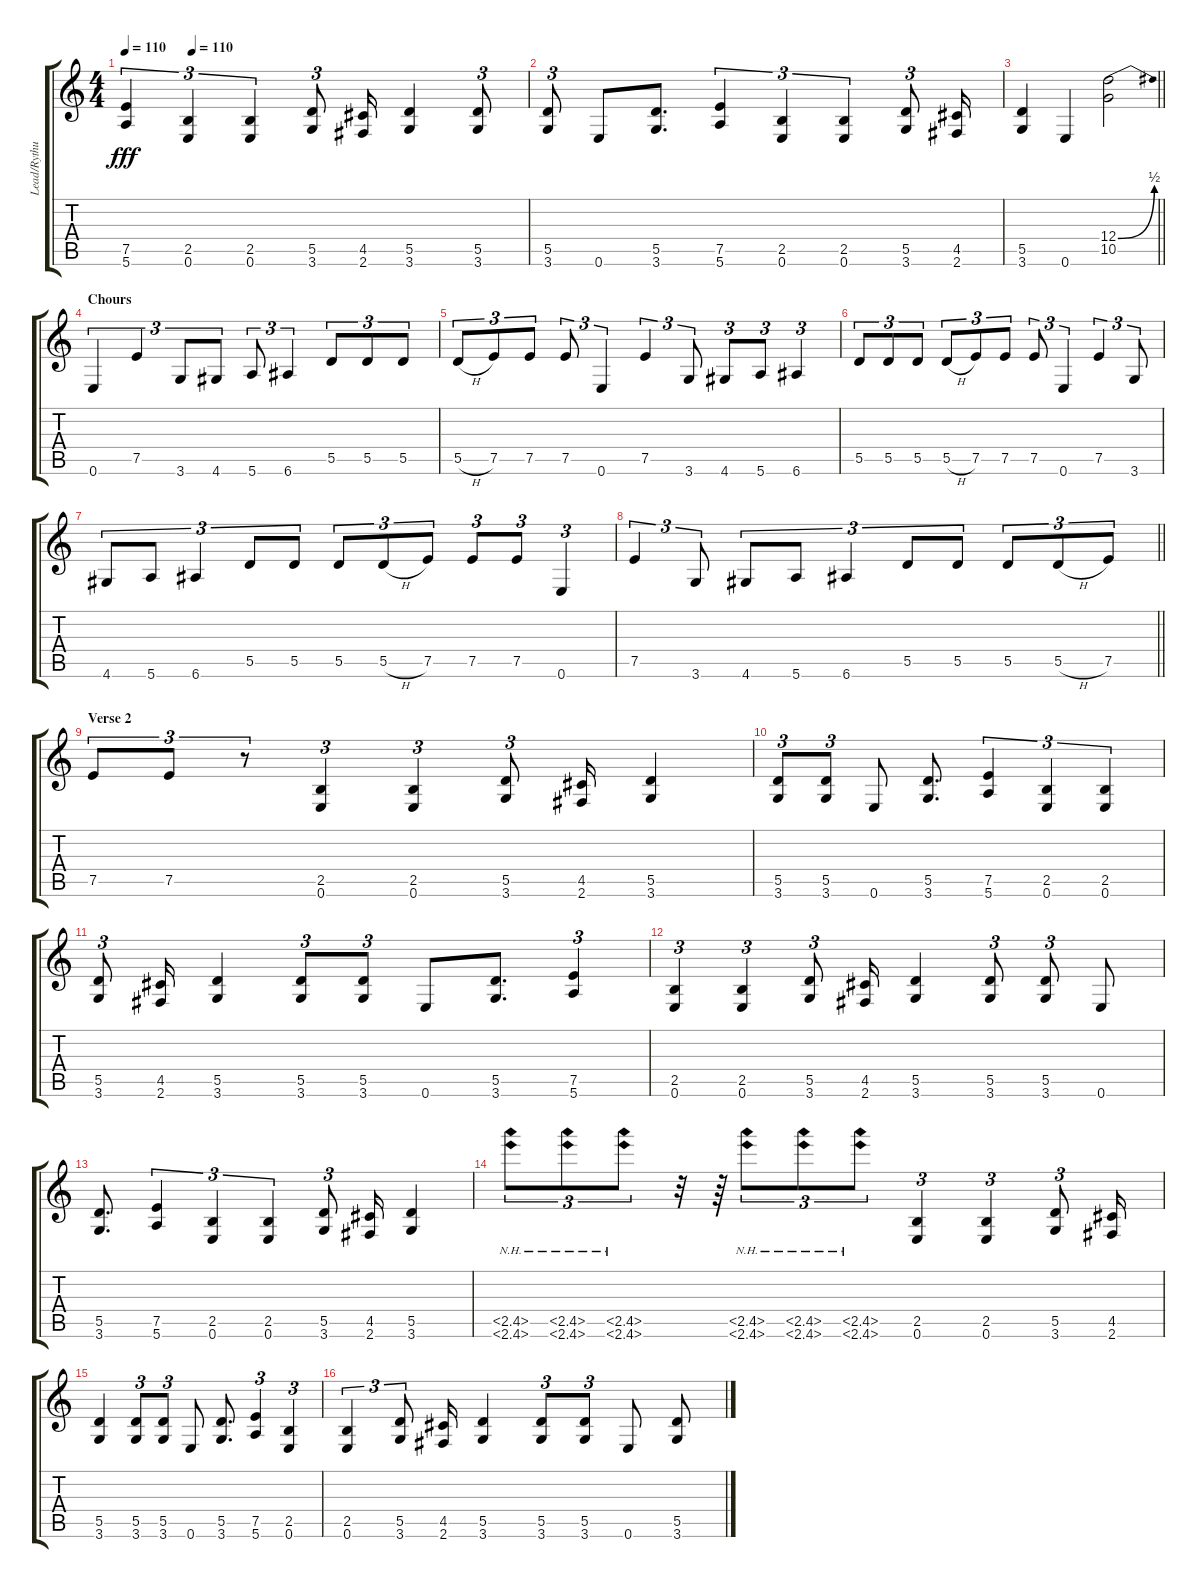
\track ("Lead/Rythum" "Lead/Rythu") {instrument overdrivenguitar}
\staff {score tabs}
\tuning (E4 B3 G3 D3 A2 E2) {hide}
\ts (4 4)
\tempo 110
\tempo (110 0.16666666666666666)
\clef g2
\ks c
(7.5 5.6).4{tu (3 2) dy fff} (2.5 0.6).4{tu (3 2)} (2.5 0.6).4{tu (3 2)} (5.5 3.6).8{tu (3 2)} (4.5 2.6).16 (5.5 3.6).4 (5.5 3.6).8{tu (3 2)} |
(5.5 3.6).8{tu (3 2)} 0.6.8 (5.5 3.6).8{d} (7.5 5.6).4{tu (3 2)} (2.5 0.6).4{tu (3 2)} (2.5 0.6).4{tu (3 2)} (5.5 3.6).8{tu (3 2)} (4.5 2.6).16 |
\barLineRight lightlight
(5.5 3.6).4 0.6.4 (12.4{be (bend 0 0 60 2)} 10.5).2 |
\section ("" "Chours")
0.6.4{tu (3 2)} 7.5.4{tu (3 2)} 3.6.8{tu (3 2)} 4.6.8{tu (3 2)} 5.6.8{tu (3 2)} 6.6.4{tu (3 2)} 5.5.8{tu (3 2)} 5.5.8{tu (3 2)} 5.5.8{tu (3 2)} |
5.5{h}.8{tu (3 2)} 7.5.8{tu (3 2)} 7.5.8{tu (3 2)} 7.5.8{tu (3 2)} 0.6.4{tu (3 2)} 7.5.4{tu (3 2)} 3.6.8{tu (3 2)} 4.6.8{tu (3 2)} 5.6.8{tu (3 2)} 6.6.4{tu (3 2)} |
5.5.8{tu (3 2)} 5.5.8{tu (3 2)} 5.5.8{tu (3 2)} 5.5{h}.8{tu (3 2)} 7.5.8{tu (3 2)} 7.5.8{tu (3 2)} 7.5.8{tu (3 2)} 0.6.4{tu (3 2)} 7.5.4{tu (3 2)} 3.6.8{tu (3 2)} |
4.6.8{tu (3 2)} 5.6.8{tu (3 2)} 6.6.4{tu (3 2)} 5.5.8{tu (3 2)} 5.5.8{tu (3 2)} 5.5.8{tu (3 2)} 5.5{h}.8{tu (3 2)} 7.5.8{tu (3 2)} 7.5.8{tu (3 2)} 7.5.8{tu (3 2)} 0.6.4{tu (3 2)} |
\barLineRight lightlight
7.5.4{tu (3 2)} 3.6.8{tu (3 2)} 4.6.8{tu (3 2)} 5.6.8{tu (3 2)} 6.6.4{tu (3 2)} 5.5.8{tu (3 2)} 5.5.8{tu (3 2)} 5.5.8{tu (3 2)} 5.5{h}.8{tu (3 2)} 7.5.8{tu (3 2)} |
\section ("" "Verse 2")
7.5.8{tu (3 2)} 7.5.8{tu (3 2)} r.8{tu (3 2)} (2.5 0.6).4{tu (3 2)} (2.5 0.6).4{tu (3 2)} (5.5 3.6).8{tu (3 2)} (4.5 2.6).16 (5.5 3.6).4 |
(5.5 3.6).8{tu (3 2)} (5.5 3.6).8{tu (3 2)} 0.6.8 (5.5 3.6).8{d} (7.5 5.6).4{tu (3 2)} (2.5 0.6).4{tu (3 2)} (2.5 0.6).4{tu (3 2)} |
(5.5 3.6).8{tu (3 2)} (4.5 2.6).16 (5.5 3.6).4 (5.5 3.6).8{tu (3 2)} (5.5 3.6).8{tu (3 2)} 0.6.8 (5.5 3.6).8{d} (7.5 5.6).4{tu (3 2)} |
(2.5 0.6).4{tu (3 2)} (2.5 0.6).4{tu (3 2)} (5.5 3.6).8{tu (3 2)} (4.5 2.6).16 (5.5 3.6).4 (5.5 3.6).8{tu (3 2)} (5.5 3.6).8{tu (3 2)} 0.6.8 |
(5.5 3.6).8{d} (7.5 5.6).4{tu (3 2)} (2.5 0.6).4{tu (3 2)} (2.5 0.6).4{tu (3 2)} (5.5 3.6).8{tu (3 2)} (4.5 2.6).16 (5.5 3.6).4 |
(2.5{nh} 2.6{nh}).8{tu (3 2)} (2.5{nh} 2.6{nh}).8{tu (3 2)} (2.5{nh} 2.6{nh}).8{tu (3 2)} r.32 r.64 (2.5{nh} 2.6{nh}).8{tu (3 2)} (2.5{nh} 2.6{nh}).8{tu (3 2)} (2.5{nh} 2.6{nh}).8{tu (3 2)} (2.5 0.6).4{tu (3 2)} (2.5 0.6).4{tu (3 2)} (5.5 3.6).8{tu (3 2)} (4.5 2.6).16 |
(5.5 3.6).4 (5.5 3.6).8{tu (3 2)} (5.5 3.6).8{tu (3 2)} 0.6.8 (5.5 3.6).8{d} (7.5 5.6).4{tu (3 2)} (2.5 0.6).4{tu (3 2)} |
(2.5 0.6).4{tu (3 2)} (5.5 3.6).8{tu (3 2)} (4.5 2.6).16 (5.5 3.6).4 (5.5 3.6).8{tu (3 2)} (5.5 3.6).8{tu (3 2)} 0.6.8 (5.5 3.6).8
